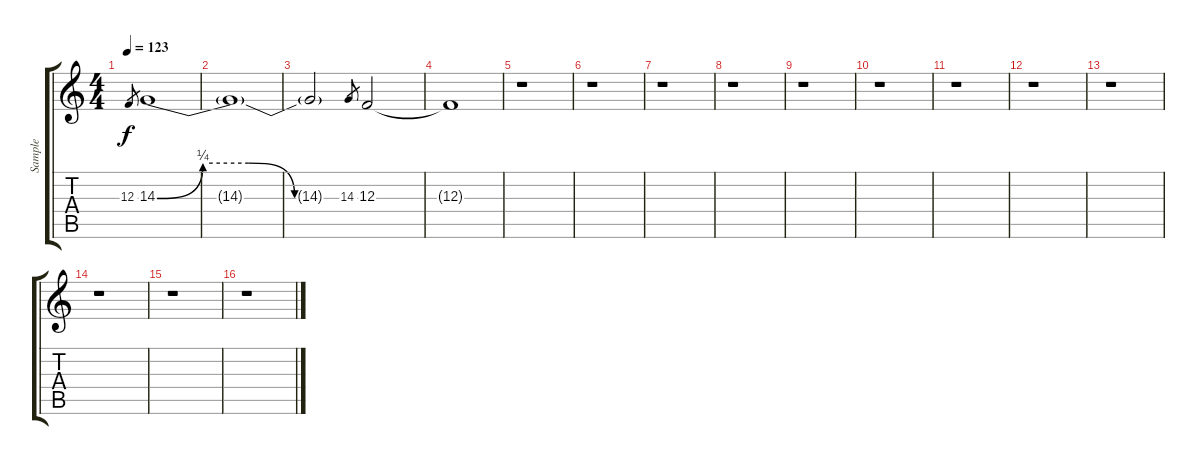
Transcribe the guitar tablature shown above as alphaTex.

\track ("Sample" "Sample") {instrument stringensemble1}
\staff {score tabs}
\tuning (D4 A3 F3 C3 G2 C2) {hide}
\ts (4 4)
\tempo 123
\clef g2
\ks c
12.3.8{gr dy f} 14.3{be (custom 0 0 15 1 30 1 45 0 60 0)}.1 |
14.3{t}.1 |
14.3{t}.2 14.3.8{gr} 12.3.2{volume 11} |
12.3{t}.1 |
\section ("" "")
r.1 |
r.1 |
r.1 |
r.1 |
r.1 |
r.1 |
r.1 |
r.1 |
\section ("" "")
r.1 |
r.1 |
r.1 |
r.1
